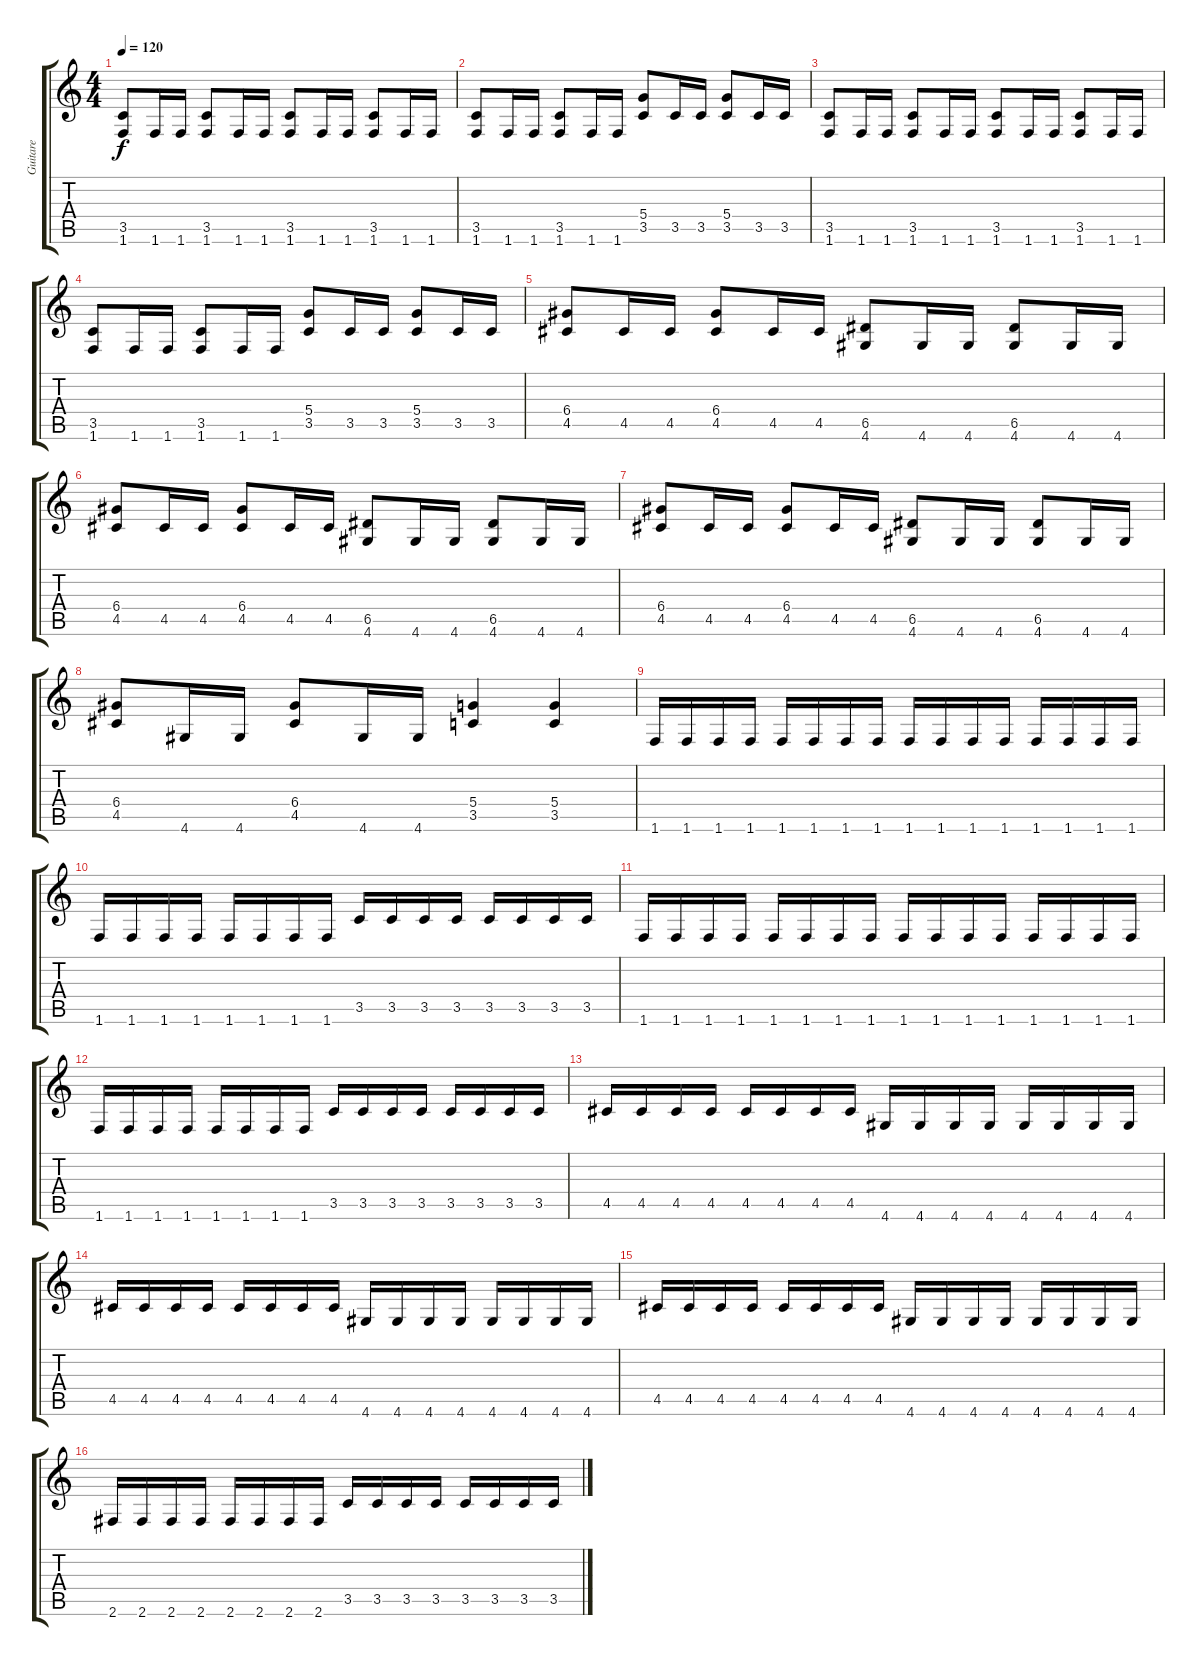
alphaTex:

\track ("Guitare" "Guitare") {instrument distortionguitar}
\staff {score tabs}
\tuning (E4 B3 G3 D3 A2 E2) {hide}
\ts (4 4)
\tempo 120
\clef g2
\ks c
(3.5 1.6).8{dy f} 1.6.16 1.6.16 (3.5 1.6).8 1.6.16 1.6.16 (3.5 1.6).8 1.6.16 1.6.16 (3.5 1.6).8 1.6.16 1.6.16 |
(3.5 1.6).8 1.6.16 1.6.16 (3.5 1.6).8 1.6.16 1.6.16 (5.4 3.5).8 3.5.16 3.5.16 (5.4 3.5).8 3.5.16 3.5.16 |
(3.5 1.6).8 1.6.16 1.6.16 (3.5 1.6).8 1.6.16 1.6.16 (3.5 1.6).8 1.6.16 1.6.16 (3.5 1.6).8 1.6.16 1.6.16 |
(3.5 1.6).8 1.6.16 1.6.16 (3.5 1.6).8 1.6.16 1.6.16 (5.4 3.5).8 3.5.16 3.5.16 (5.4 3.5).8 3.5.16 3.5.16 |
(6.4 4.5).8 4.5.16 4.5.16 (6.4 4.5).8 4.5.16 4.5.16 (6.5 4.6).8 4.6.16 4.6.16 (6.5 4.6).8 4.6.16 4.6.16 |
(6.4 4.5).8 4.5.16 4.5.16 (6.4 4.5).8 4.5.16 4.5.16 (6.5 4.6).8 4.6.16 4.6.16 (6.5 4.6).8 4.6.16 4.6.16 |
(6.4 4.5).8 4.5.16 4.5.16 (6.4 4.5).8 4.5.16 4.5.16 (6.5 4.6).8 4.6.16 4.6.16 (6.5 4.6).8 4.6.16 4.6.16 |
(6.4 4.5).8 4.6.16 4.6.16 (6.4 4.5).8 4.6.16 4.6.16 (5.4 3.5).4 (5.4 3.5).4 |
1.6.16 1.6.16 1.6.16 1.6.16 1.6.16 1.6.16 1.6.16 1.6.16 1.6.16 1.6.16 1.6.16 1.6.16 1.6.16 1.6.16 1.6.16 1.6.16 |
1.6.16 1.6.16 1.6.16 1.6.16 1.6.16 1.6.16 1.6.16 1.6.16 3.5.16 3.5.16 3.5.16 3.5.16 3.5.16 3.5.16 3.5.16 3.5.16 |
1.6.16 1.6.16 1.6.16 1.6.16 1.6.16 1.6.16 1.6.16 1.6.16 1.6.16 1.6.16 1.6.16 1.6.16 1.6.16 1.6.16 1.6.16 1.6.16 |
1.6.16 1.6.16 1.6.16 1.6.16 1.6.16 1.6.16 1.6.16 1.6.16 3.5.16 3.5.16 3.5.16 3.5.16 3.5.16 3.5.16 3.5.16 3.5.16 |
4.5.16 4.5.16 4.5.16 4.5.16 4.5.16 4.5.16 4.5.16 4.5.16 4.6.16 4.6.16 4.6.16 4.6.16 4.6.16 4.6.16 4.6.16 4.6.16 |
4.5.16 4.5.16 4.5.16 4.5.16 4.5.16 4.5.16 4.5.16 4.5.16 4.6.16 4.6.16 4.6.16 4.6.16 4.6.16 4.6.16 4.6.16 4.6.16 |
4.5.16 4.5.16 4.5.16 4.5.16 4.5.16 4.5.16 4.5.16 4.5.16 4.6.16 4.6.16 4.6.16 4.6.16 4.6.16 4.6.16 4.6.16 4.6.16 |
2.6.16 2.6.16 2.6.16 2.6.16 2.6.16 2.6.16 2.6.16 2.6.16 3.5.16 3.5.16 3.5.16 3.5.16 3.5.16 3.5.16 3.5.16 3.5.16
